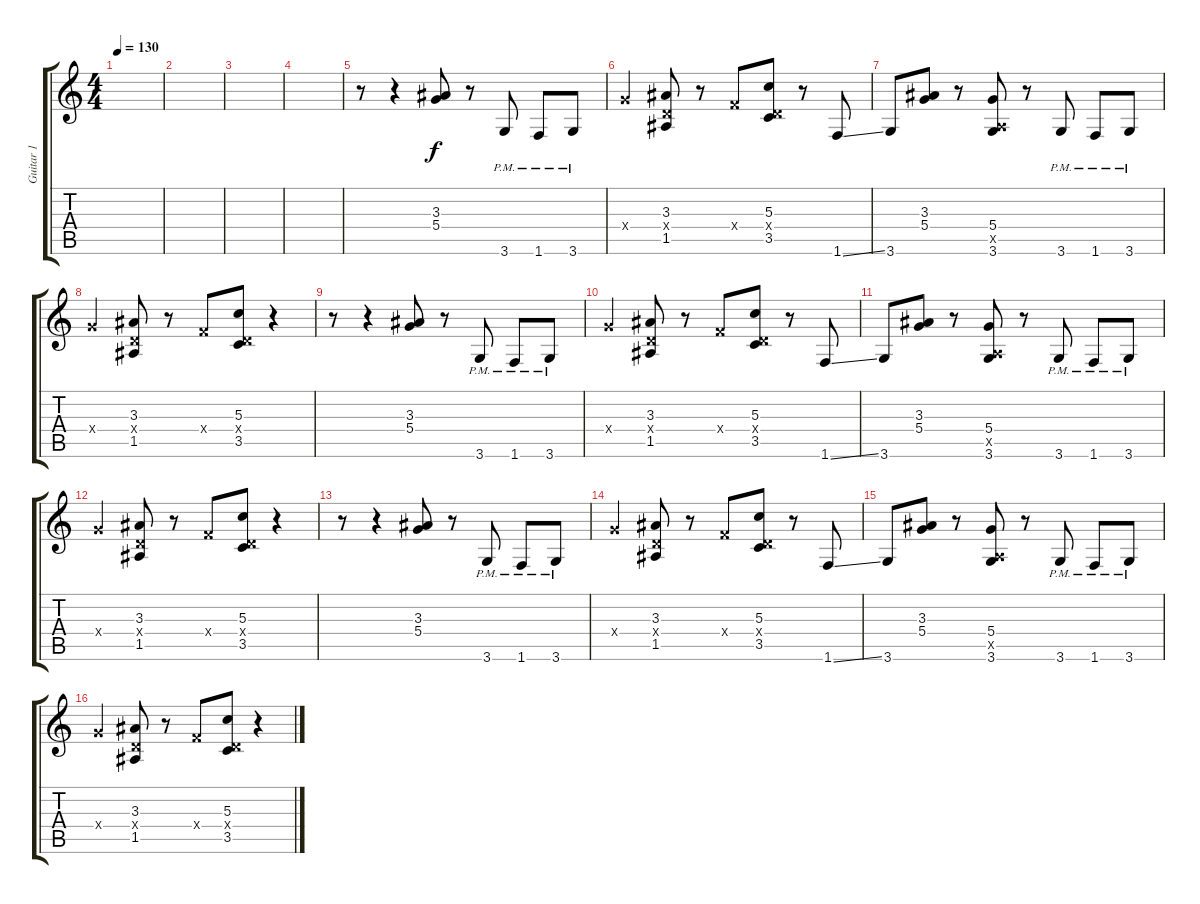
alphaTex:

\track ("Guitar 1" "Guitar 1") {instrument distortionguitar}
\staff {score tabs}
\tuning (E4 B3 G3 D3 A2 E2) {hide}
\ts (4 4)
\tempo 130
\clef g2
\ks c
|
|
|
|
r.8{instrument electricguitarclean} r.4 (3.3 5.4).8 r.8 3.6{pm}.8 1.6{pm}.8 3.6{pm}.8 |
5.4{x}.4 (3.3 0.4{x} 1.5).8 r.8 3.4{x}.8 (5.3 0.4{x} 3.5).8 r.8 1.6{ss}.8 |
3.6.8 (3.3 5.4).8 r.8 (5.4 0.5{x} 3.6).8 r.8 3.6{pm}.8 1.6{pm}.8 3.6{pm}.8 |
5.4{x}.4 (3.3 0.4{x} 1.5).8 r.8 3.4{x}.8 (5.3 0.4{x} 3.5).8 r.4 |
r.8 r.4 (3.3 5.4).8 r.8 3.6{pm}.8 1.6{pm}.8 3.6{pm}.8 |
5.4{x}.4 (3.3 0.4{x} 1.5).8 r.8 3.4{x}.8 (5.3 0.4{x} 3.5).8 r.8 1.6{ss}.8 |
3.6.8 (3.3 5.4).8 r.8 (5.4 0.5{x} 3.6).8 r.8 3.6{pm}.8 1.6{pm}.8 3.6{pm}.8 |
5.4{x}.4 (3.3 0.4{x} 1.5).8 r.8 3.4{x}.8 (5.3 0.4{x} 3.5).8 r.4 |
r.8 r.4 (3.3 5.4).8 r.8 3.6{pm}.8 1.6{pm}.8 3.6{pm}.8 |
5.4{x}.4 (3.3 0.4{x} 1.5).8 r.8 3.4{x}.8 (5.3 0.4{x} 3.5).8 r.8 1.6{ss}.8 |
3.6.8 (3.3 5.4).8 r.8 (5.4 0.5{x} 3.6).8 r.8 3.6{pm}.8 1.6{pm}.8 3.6{pm}.8 |
5.4{x}.4 (3.3 0.4{x} 1.5).8 r.8 3.4{x}.8 (5.3 0.4{x} 3.5).8 r.4
